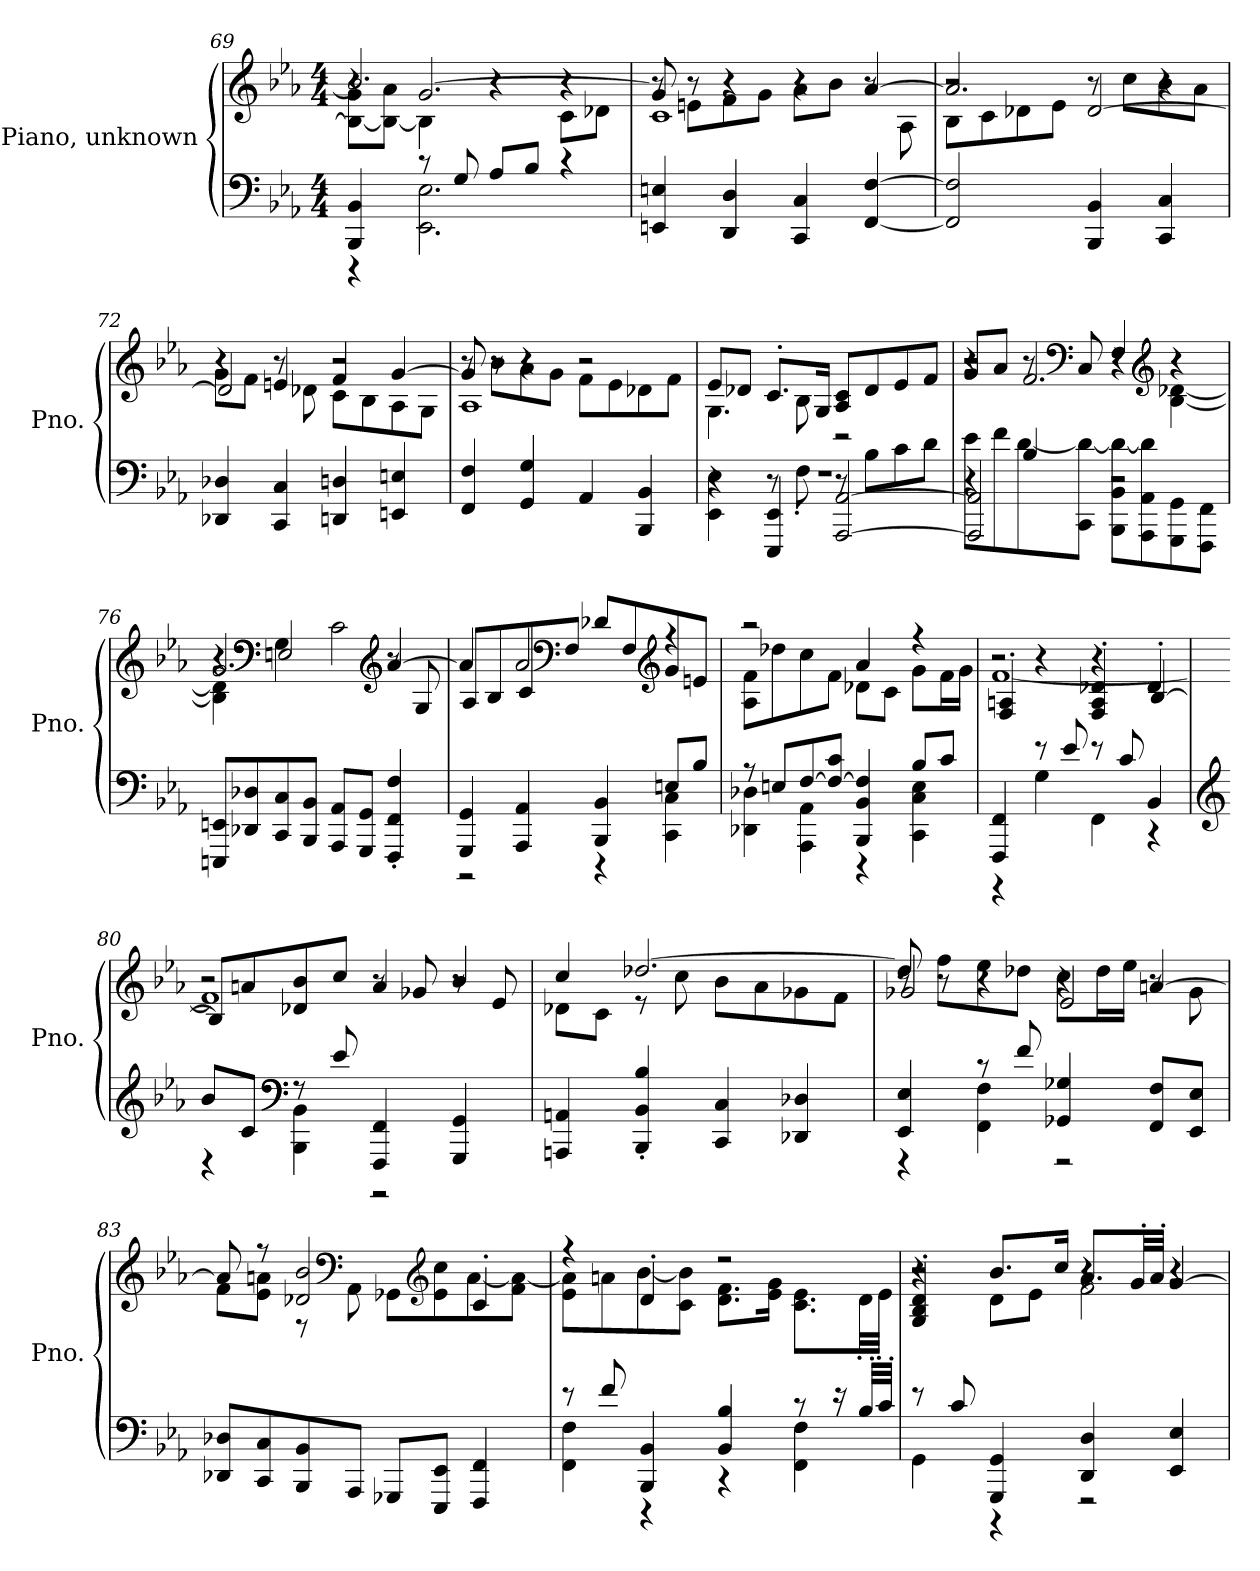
**kern	**kern
*part1	*part1
*staff2	*staff1
*I"Piano, unknown	*
*I'Pno.	*
*clefF4	*clefG2
*k[b-e-a-]	*k[b-e-a-]
*M4/4	*M4/4
=69	=69
*^	*^
*	*	*	*^
4BBB-/ 4BB-/	4r	4r	8B-\_ 8g\L	2.b-/]
.	.	.	8B-\_ 8a-\J	.
8r	2.EE-\ 2.E-\	[2.g/	4B-\]	.
8G/	.	.	.	.
8A-/L	.	.	4r	.
8B-/J	.	.	.	.
4r	.	.	8c\L	4r
.	.	.	8d-X\J	.
*v	*v	*	*	*
!!LO:LB:g=z	!!	!!
=70	=70	=70	=70
4EEn/ 4En/	8g/]	8r	1c
.	8r	8en\L	.
4DD/ 4D/	4r	8f\	.
.	.	8g\J	.
4CC/ 4C/	4r	8a-\L	.
.	.	8b-\J	.
[4FF/ [4F/	[4a-/	8r	.
.	.	8A-\	.
=71	=71	=71	=71
2FF/] 2F/]	2.a-/]	8B-\L	2r
.	.	8c\	.
.	.	8d-X\	.
.	.	8e-\J	.
4BBB-/ 4BB-/	.	8r	[2d-/
.	.	8cc\L	.
4CC/ 4C/	4r	8b-\	.
.	.	8a-\J	.
=72	=72	=72	=72
4DD-X/ 4D-X/	4r	8g\L	2d-/]
.	.	8f\J	.
4CC/ 4C/	4en/	8r	.
.	.	8d-X\	.
4DDn/ 4Dn/	4f/	8c\L	2r
.	.	8B-\	.
4EEn/ 4En/	[4g/	8A-\	.
.	.	8G\J	.
=73	=73	=73	=73
4FF/ 4F/	8g/]	8r	1A-
.	8r	8b-\L	.
4GG/ 4G/	4r	8a-\	.
.	.	8g\J	.
4AA-/	2r	8f\L	.
.	.	8e-\	.
4BBB-/ 4BB-/	.	8d-X\	.
.	.	8f\J	.
*	*	*v	*v
!!LO:PB:g=z
=74	=74	=74
*^	*	*
*	*^	*	*
1r	4EE-\ 4E-\	4r	8e-/L	4.G\
.	.	.	8d-X/J	.
.	8r	4EEE-/ 4EE-/	8.c'/L	.
.	8F'\	.	.	8B-\
.	.	.	16G/Jk	.
.	8r	[2AAA-/ [2AA-/	8A-/ 8c/L	2r
.	8B-\L	.	8d-/	.
.	8c\	.	8e-/	.
.	8d\J	.	8f/J	.
=75	=75	=75	=75	=75
*	*	*	*	*^
4r	8e-\L	2AAA-/] 2AA-/]	4r	2r	8g/L
.	8f\	.	.	.	8a-/J
4B-/	[8d\	.	2.f/	.	8r
*	*	*	*clefF4	*	*
.	8CC\ 8d\_J	.	.	.	8C/
2r	8BBB-\ 8BB-\ 8d\_L	2r	.	4r	4F/
.	8AAA-\ 8AA-\ 8d\]	.	.	.	.
*	*	*	*clefG2	*	*
.	8GGG\ 8GG\	.	.	[4B-\ [4d-X\	4r
.	8FFF\ 8FF\J	.	.	.	.
*v	*v	*v	*	*	*
=76	=76	=76	=76
8EEEn/ 8EEn/L	2.g/	4B-\] 4d-\]	4r
8DD-X/ 8D-X/	.	.	.
*	*clefF4	*	*
8CC/ 8C/	.	4G\	2En/
8BBB-/ 8BB-/J	.	.	.
8AAA-/ 8AA-/L	.	2c\	.
8GGG/ 8GG/J	.	.	.
*	*clefG2	*	*
4FFF/' 4FF/' 4F/'	[4a-/	.	8r
.	.	.	8G/
*	*	*v	*v
!!LO:LB:g=z
=77	=77	=77
*^	*	*
4GGG/ 4GG/	2r	4a-/]	8A-/L
.	.	.	8B-/
4AAA-/ 4AA-/	.	2a-/	8c/
*	*	*clefF4	*
.	.	.	8F/J
4BBB-/ 4BB-/	4r	.	8d-X/L
.	.	.	8F/
*	*	*clefG2	*
8En/L	4CC\ 4C\	4r	8g/
8B-/J	.	.	8en/J
=78	=78	=78	=78
8r	4DD-X\ 4D-X\	2r	8A-\ 8f\L
8En/L	.	.	8dd-X\
[8F/	4AAA-\ 4AA-\	.	8cc\
8F/_ 8c/J	.	.	8f\J
4BBB-/ 4BB-/ 4F/]	4r	4a-/	8d-X\L
.	.	.	8c\J
8B-/L	4CC\ 4C\ 4E\	4r	8g\L
8c/J	.	.	16f\L
.	.	.	16g\JJ
=79	=79	=79	=79
*	*	*	*^
4FFF/ 4FF/	4r	2r	[1f	4F/' 4An/'
8r	4G\	.	.	4r
8e-/	.	.	.	.
8r	4FF\	4r	.	4F/' 4A/' 4d-X/'
8c/	.	.	.	.
4BB-/	4r	4d-'/	.	[4B-/
!!LO:LB:g=z	!!	!!
=80	=80	=80	=80	=80
*clefG2	*	*	*	*
8b-/L	4r	2r	1f]	8B-/L]
8c/J	.	.	.	8an/
*clefF4	*	*	*	*
8r	4BBB-\ 4BB-\	.	.	8d-X/ 8b-/
8e-/	.	.	.	8cc/J
4FFF/ 4FF/	2r	4a/	.	8r
.	.	.	.	8g-X/
4GGG/ 4GG/	.	4b-/	.	8r
.	.	.	.	8e-/
*v	*v	*	*	*
*	*	*v	*v
=81	=81	=81
4AAAn/ 4AAn/	4cc/	8d-X\L
.	.	8c\J
4BBB-/' 4BB-/' 4B-/'	[2.dd-X/	8r
.	.	8cc\
4CC/ 4C/	.	8b-\L
.	.	8a-\
4DD-X/ 4D-X/	.	8g-X\
.	.	8f\J
=82	=82	=82
*^	*	*^
4EE-/ 4E-/	4r	8dd-/]	8r	2g-X/
.	.	8r	8ff\L	.
8r	4FF\ 4F\	4r	8ee-\	.
8f/	.	.	8dd-X\J	.
4GG-X/ 4G-X/	2r	4r	8cc\L	2e-/
.	.	.	16dd-\L	.
.	.	.	16ee-\JJ	.
8FF/ 8F/L	.	[4an/	8r	.
8EE-/ 8E-/J	.	.	8g-\	.
*v	*v	*	*	*
*	*	*v	*v
!!LO:LB:g=z
=83	=83	=83
8DD-X/ 8D-X/L	8a/]	8f\L
8CC/ 8C/	8r	8e-\ 8an\J
8BBB-/ 8BB-/	2d-X/ 2b-/	8r
*	*clefF4	*
8AAA-/J	.	8AA-\
8GGG-X/L	.	8GG-X\L
*	*clefG2	*
8EEE-/ 8EE-/J	.	8e-\ 8cc\
4FFF/ 4FF/	4c'/	[8a\
.	.	8f\ 8a\_J
=84	=84	=84
*^	*	*
8r	4FF\ 4F\	4r	8e-\ 8a\]L
8f/	.	.	8an\
4BBB-/ 4BB-/	4r	4d'/	[8b-\
.	.	.	8c\ 8b-\]J
4BB-/ 4B-/	4r	2r	8.d\ 8.f\L
.	.	.	16e-\ 16g\Jk
8r	4FF\ 4F\	.	8.c\ 8.e-\L
16r	.	.	.
32B-'/LLL	.	.	32d'\LL
32c'/JJJ	.	.	32e-'\JJJ
=85	=85	=85	=85
*	*	*	*^
8r	4GG\	2r	4r	4G/' 4B-/' 4d/'
8c/	.	.	.	.
4GGG/ 4GG/	4r	.	8d\L	8.b-/L
.	.	.	8e-\J	.
.	.	.	.	16cc/Jk
4DD/ 4D/	2r	4r	2f\	8.a-/L
.	.	.	.	32g'/LL
.	.	.	.	32a-'/JJJ
4EE-/ 4E-/	.	[4g/	.	4r
*v	*v	*	*	*
*	*v	*v	*v
=	=
*-	*-
